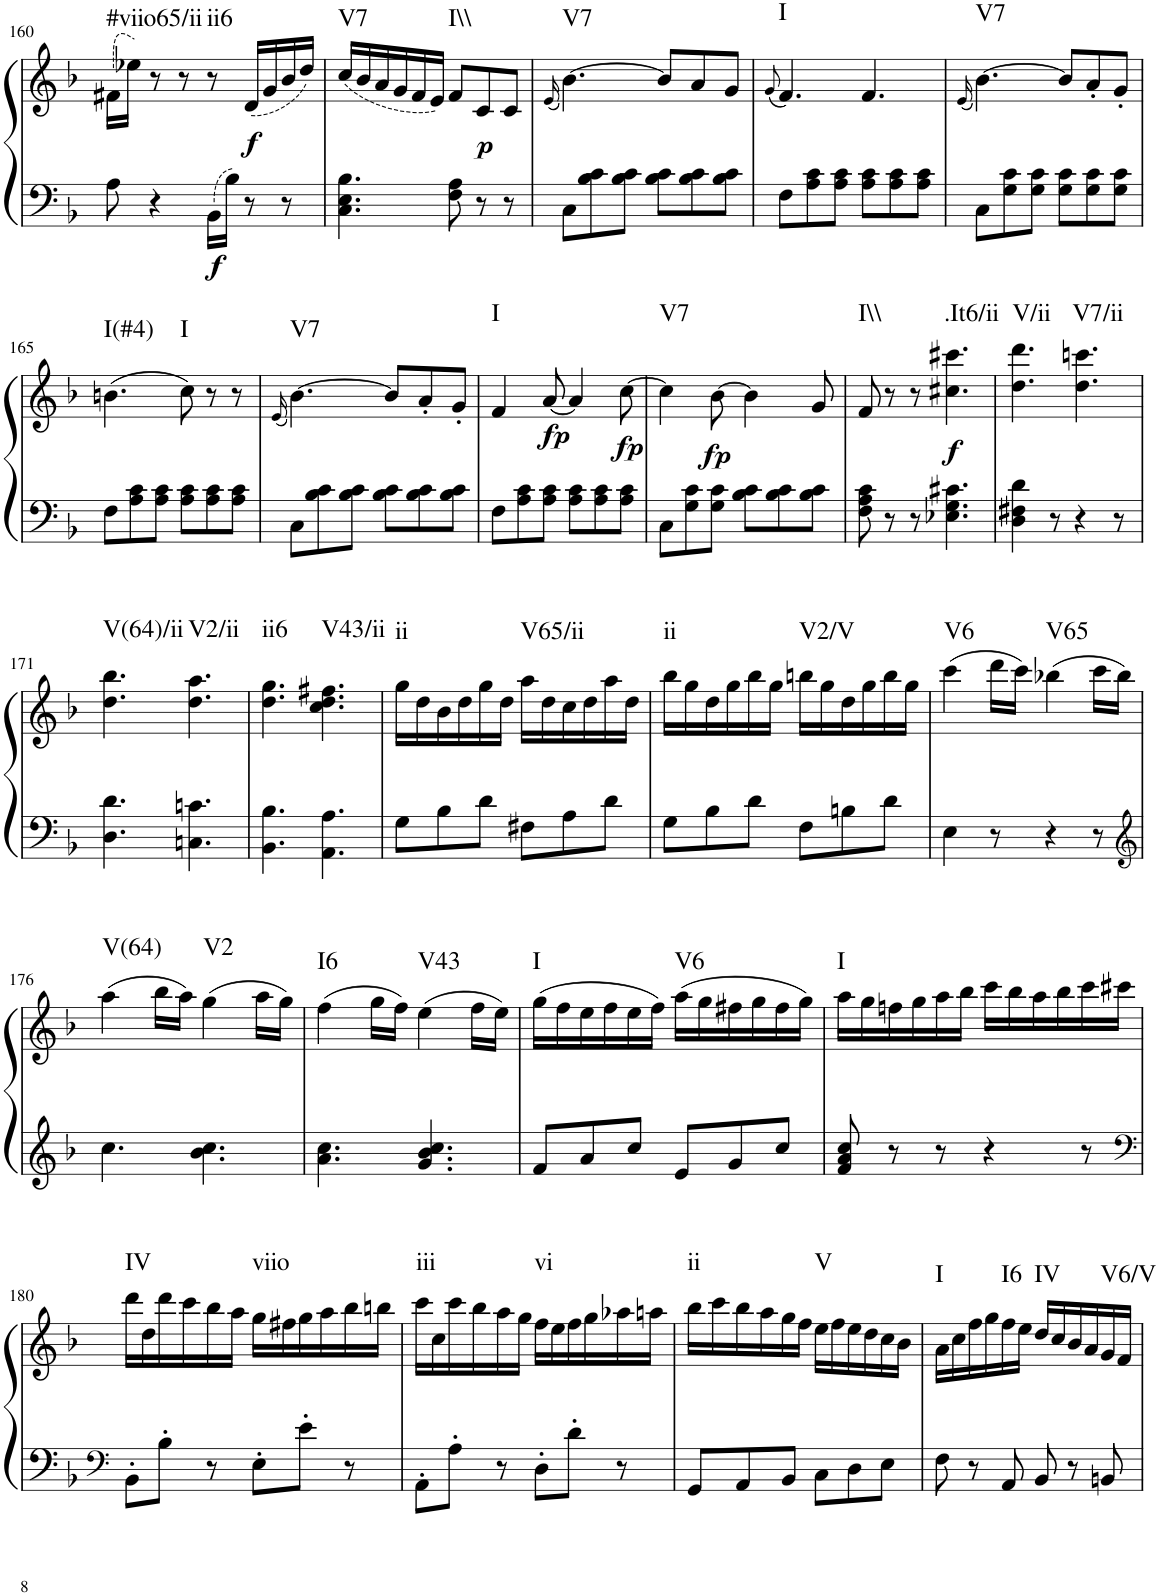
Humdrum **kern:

**kern	**kern	**dynam	**harte
*part1	*part1	*part1	*part1
*staff2	*staff1	*staff1/2	*
*I"Piano, Piano right	*	*	*
*I'Pno.	*	*	*
!!LO:PB:g=z
*clefF4	*clefG2	*	*
*k[b-]	*k[b-]	*	*
*M6/8	*M6/8	*	*
=160	=160	=160	=160
!	!	!	!LO:H:kt=#viio65/ii
8A\	(16f#X\LL	.	N
.	16ee-X\JJ)	.	.
4r	8r	.	.
.	8r	.	.
!	!	!LO:DY:b=2	!LO:H:kt=ii6
16BB-\LL	8r	f	N
16B-\JJ	.	.	.
!	!	!LO:DY:b	!
8r	(16d/LL	f	.
.	16g/	.	.
8r	16b-/	.	.
.	16dd/JJ)	.	.
=161	=161	=161	=161
!	!	!	!LO:H:kt=V7
4.C\ 4.E\ 4.B-\	(16cc/LL	.	N
.	16b-/	.	.
.	16a/	.	.
.	16g/	.	.
.	16f/	.	.
.	16e/JJ)	.	.
!	!	!	!LO:H:kt=I\\
8F\ 8A\	8f/L	.	N
!	!	!LO:DY:b	!
8r	8c/	p	.
8r	8c/J	.	.
=162	=162	=162	=162
.	(16qe/	.	.
!	!	!	!LO:H:kt=V7
8C\L	[4.b-\)	.	N
8B-\ 8c\	.	.	.
8B-\ 8c\J	.	.	.
8B-\ 8c\L	8b-/L]	.	.
8B-\ 8c\	8a/	.	.
8B-\ 8c\J	8g/J	.	.
=163	=163	=163	=163
.	(8qg/	.	.
!	!	!	!LO:H:kt=I
8F\L	4.f/)	.	N
8A\ 8c\	.	.	.
8A\ 8c\J	.	.	.
8A\ 8c\L	4.f/	.	.
8A\ 8c\	.	.	.
8A\ 8c\J	.	.	.
=164	=164	=164	=164
.	(16qe/	.	.
!	!	!	!LO:H:kt=V7
8C\L	[4.b-\)	.	N
8G\ 8c\	.	.	.
8G\ 8c\J	.	.	.
8G\ 8c\L	8b-/L]	.	.
8G\ 8c\	8a'/	.	.
8G\ 8c\J	8g'/J	.	.
!!LO:LB:g=z
=165	=165	=165	=165
!	!	!	!LO:H:kt=I(#4)
8F\L	(4.bn\	.	N
8A\ 8c\	.	.	.
8A\ 8c\J	.	.	.
!	!	!	!LO:H:kt=I
8A\ 8c\L	8cc\)	.	N
8A\ 8c\	8r	.	.
8A\ 8c\J	8r	.	.
=166	=166	=166	=166
.	(16qe/	.	.
!	!	!	!LO:H:kt=V7
8C\L	[4.b-\)	.	N
8B-\ 8c\	.	.	.
8B-\ 8c\J	.	.	.
8B-\ 8c\L	8b-/L]	.	.
8B-\ 8c\	8a'/	.	.
8B-\ 8c\J	8g'/J	.	.
=167	=167	=167	=167
!	!	!	!LO:H:kt=I
8F\L	4f/	.	N
8A\ 8c\	.	.	.
!	!	!LO:DY:b	!
8A\ 8c\J	[8a/	fp	.
8A\ 8c\L	4a/]	.	.
8A\ 8c\	.	.	.
!	!	!LO:DY:b	!
8A\ 8c\J	[8cc\	fp	.
=168	=168	=168	=168
!	!	!	!LO:H:kt=V7
8C\L	4cc\]	.	N
8G\ 8c\	.	.	.
!	!	!LO:DY:b	!
8G\ 8c\J	[8b-\	fp	.
8B-\ 8c\L	4b-\]	.	.
8B-\ 8c\	.	.	.
8B-\ 8c\J	8g/	.	.
=169	=169	=169	=169
!	!	!	!LO:H:kt=I\\
8F\ 8A\ 8c\	8f/	.	N
8r	8r	.	.
8r	8r	.	.
!	!	!LO:DY:b	!LO:H:kt=.It6/ii
4.E-X\ 4.G\ 4.c#X\	4.cc#X\ 4.ccc#X\	f	N
=170	=170	=170	=170
!	!	!	!LO:H:kt=V/ii
4D\ 4F#X\ 4d\	4.dd\ 4.ddd\	.	N
8r	.	.	.
!	!	!	!LO:H:kt=V7/ii
4r	4.dd\ 4.cccn\	.	N
8r	.	.	.
!!LO:LB:g=z
=171	=171	=171	=171
!	!	!	!LO:H:kt=V(64)/ii
4.D\ 4.d\	4.dd\ 4.bb-\	.	N
!	!	!	!LO:H:kt=V2/ii
4.Cn\ 4.cn\	4.dd\ 4.aa\	.	N
=172	=172	=172	=172
!	!	!	!LO:H:kt=ii6
4.BB-\ 4.B-\	4.dd\ 4.gg\	.	N
!	!	!	!LO:H:kt=V43/ii
4.AA\ 4.A\	4.cc\ 4.dd\ 4.ff#X\	.	N
=173	=173	=173	=173
!	!	!	!LO:H:kt=ii
8G\L	16gg\LL	.	N
.	16dd\	.	.
8B-\	16b-\	.	.
.	16dd\	.	.
8d\J	16gg\	.	.
.	16dd\JJ	.	.
!	!	!	!LO:H:kt=V65/ii
8F#X\L	16aa\LL	.	N
.	16dd\	.	.
8A\	16cc\	.	.
.	16dd\	.	.
8d\J	16aa\	.	.
.	16dd\JJ	.	.
=174	=174	=174	=174
!	!	!	!LO:H:kt=ii
8G\L	16bb-\LL	.	N
.	16gg\	.	.
8B-\	16dd\	.	.
.	16gg\	.	.
8d\J	16bb-\	.	.
.	16gg\JJ	.	.
!	!	!	!LO:H:kt=V2/V
8F\L	16bbn\LL	.	N
.	16gg\	.	.
8Bn\	16dd\	.	.
.	16gg\	.	.
8d\J	16bb\	.	.
.	16gg\JJ	.	.
=175	=175	=175	=175
!	!	!	!LO:H:kt=V6
4E\	(4ccc\	.	N
8r	16ddd\LL	.	.
.	16ccc\JJ)	.	.
!	!	!	!LO:H:kt=V65
4r	(4bb-X\	.	N
8r	16ccc\LL	.	.
.	16bb-\JJ)	.	.
!!LO:LB:g=z
=176	=176	=176	=176
*clefG2	*	*	*
!	!	!	!LO:H:kt=V(64)
4.cc\	(4aa\	.	N
.	16bb-\LL	.	.
.	16aa\JJ)	.	.
!	!	!	!LO:H:kt=V2
4.b-\ 4.cc\	(4gg\	.	N
.	16aa\LL	.	.
.	16gg\JJ)	.	.
=177	=177	=177	=177
!	!	!	!LO:H:kt=I6
4.a\ 4.cc\	(4ff\	.	N
.	16gg\LL	.	.
.	16ff\JJ)	.	.
!	!	!	!LO:H:kt=V43
4.g/ 4.b-/ 4.cc/	(4ee\	.	N
.	16ff\LL	.	.
.	16ee\JJ)	.	.
=178	=178	=178	=178
!	!	!	!LO:H:kt=I
8f/L	(16gg\LL	.	N
.	16ff\	.	.
8a/	16ee\	.	.
.	16ff\	.	.
8cc/J	16ee\	.	.
.	16ff\JJ)	.	.
!	!	!	!LO:H:kt=V6
8e/L	(16aa\LL	.	N
.	16gg\	.	.
8g/	16ff#X\	.	.
.	16gg\	.	.
8cc/J	16ff#\	.	.
.	16gg\JJ)	.	.
=179	=179	=179	=179
!	!	!	!LO:H:kt=I
8f/ 8a/ 8cc/	16aa\LL	.	N
.	16gg\	.	.
8r	16ffn\	.	.
.	16gg\	.	.
8r	16aa\	.	.
.	16bb-\JJ	.	.
4r	16ccc\LL	.	.
.	16bb-\	.	.
.	16aa\	.	.
.	16bb-\	.	.
8r	16ccc\	.	.
.	16ccc#X\JJ	.	.
!!LO:LB:g=z
=180	=180	=180	=180
*clefF4	*	*	*
!	!	!	!LO:H:kt=IV
8BB-'\L	16ddd\LL	.	N
.	16dd\	.	.
8B-'\J	16ddd\	.	.
.	16ccc\	.	.
8r	16bb-\	.	.
.	16aa\JJ	.	.
!	!	!	!LO:H:kt=viio
8E'\L	16gg\LL	.	N
.	16ff#X\	.	.
8e'\J	16gg\	.	.
.	16aa\	.	.
8r	16bb-\	.	.
.	16bbn\JJ	.	.
=181	=181	=181	=181
!	!	!	!LO:H:kt=iii
8AA'\L	16ccc\LL	.	N
.	16cc\	.	.
8A'\J	16ccc\	.	.
.	16bb-\	.	.
8r	16aa\	.	.
.	16gg\JJ	.	.
!	!	!	!LO:H:kt=vi
8D'\L	16ff\LL	.	N
.	16ee\	.	.
8d'\J	16ff\	.	.
.	16gg\	.	.
8r	16aa-X\	.	.
.	16aan\JJ	.	.
=182	=182	=182	=182
!	!	!	!LO:H:kt=ii
8GG/L	16bb-\LL	.	N
.	16ccc\	.	.
8AA/	16bb-\	.	.
.	16aa\	.	.
8BB-/J	16gg\	.	.
.	16ff\JJ	.	.
!	!	!	!LO:H:kt=V
8C\L	16ee\LL	.	N
.	16ff\	.	.
8D\	16ee\	.	.
.	16dd\	.	.
8E\J	16cc\	.	.
.	16b-\JJ	.	.
=183	=183	=183	=183
!	!	!	!LO:H:kt=I
8F\	16a\LL	.	N
.	16cc\	.	.
8r	16ff\	.	.
.	16gg\	.	.
!	!	!	!LO:H:kt=I6
8AA/	16ff\	.	N
.	16ee\JJ	.	.
!	!	!	!LO:H:kt=IV
8BB-/	16dd/LL	.	N
.	16cc/	.	.
8r	16b-/	.	.
.	16a/	.	.
!	!	!	!LO:H:kt=V6/V
8BBn/	16g/	.	N
.	16f/JJ	.	.
=	=	=	=
*-	*-	*-	*-
